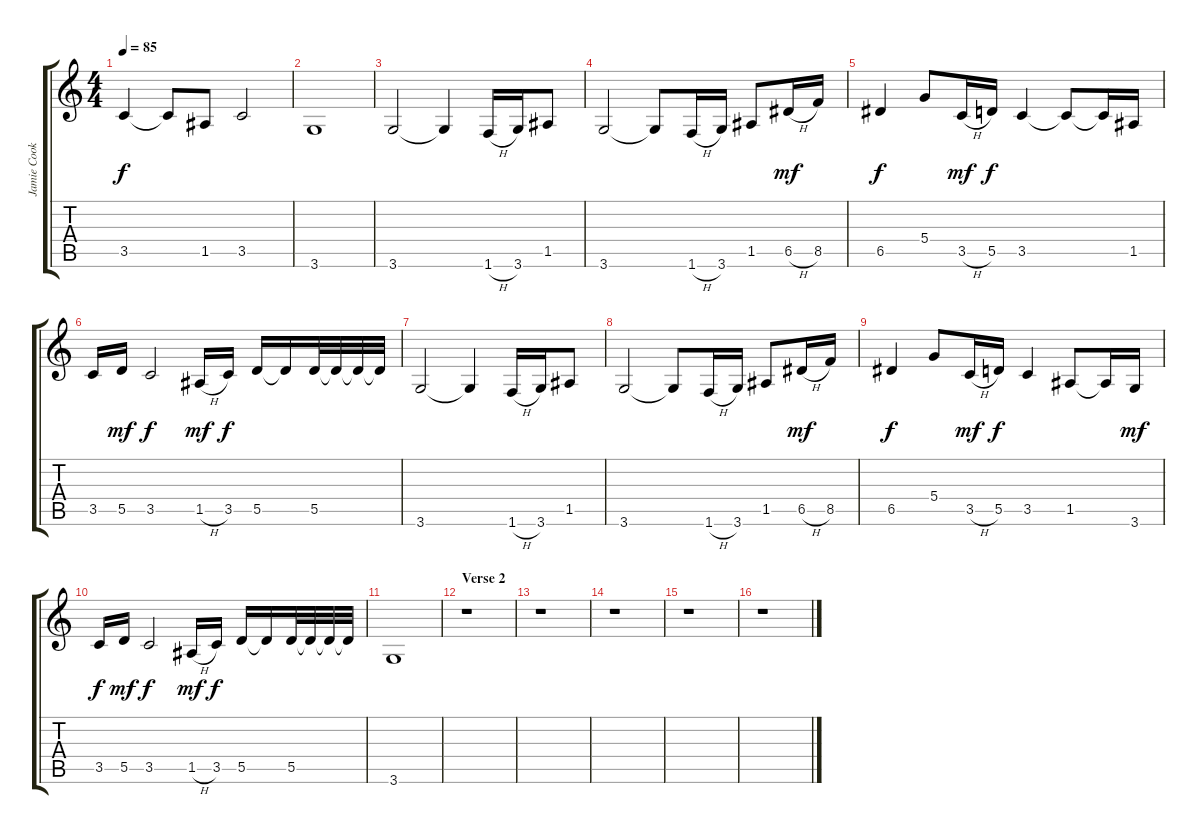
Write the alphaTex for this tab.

\track ("Jamie Cook - Lead Guitar" "Jamie Cook") {instrument distortionguitar}
\staff {score tabs}
\tuning (E4 B3 G3 D3 A2 E2) {hide}
\ts (4 4)
\tempo 85
\clef g2
\ks c
3.5.4{dy f} 3.5{t}.8 1.5.8 3.5.2 |
3.6.1 |
3.6.2 3.6{t}.4 1.6{h}.16 3.6.16 1.5.8 |
3.6.2 3.6{t}.8 1.6{h}.16 3.6.16 1.5.8 6.5{h}.16{dy mf} 8.5.16 |
6.5.4{dy f} 5.4.8 3.5{h}.16{dy mf} 5.5.16{dy f} 3.5.4 3.5{t}.8 3.5{t}.16 1.5.16 |
3.5.16 5.5.16{dy mf} 3.5.2{dy f} 1.5{h}.16{dy mf} 3.5.16{dy f} 5.5.16 5.5{t}.16 5.5.32 5.5{t}.32 5.5{t}.32 5.5{t}.32 |
3.6.2 3.6{t}.4 1.6{h}.16 3.6.16 1.5.8 |
3.6.2 3.6{t}.8 1.6{h}.16 3.6.16 1.5.8 6.5{h}.16{dy mf} 8.5.16 |
6.5.4{dy f} 5.4.8 3.5{h}.16{dy mf} 5.5.16{dy f} 3.5.4 1.5.8 1.5{t}.16 3.6.16{dy mf} |
3.5.16{dy f} 5.5.16{dy mf} 3.5.2{dy f} 1.5{h}.16{dy mf} 3.5.16{dy f} 5.5.16 5.5{t}.16 5.5.32 5.5{t}.32 5.5{t}.32 5.5{t}.32 |
3.6.1 |
\section ("" "Verse 2")
r.1 |
r.1 |
r.1 |
r.1 |
r.1
